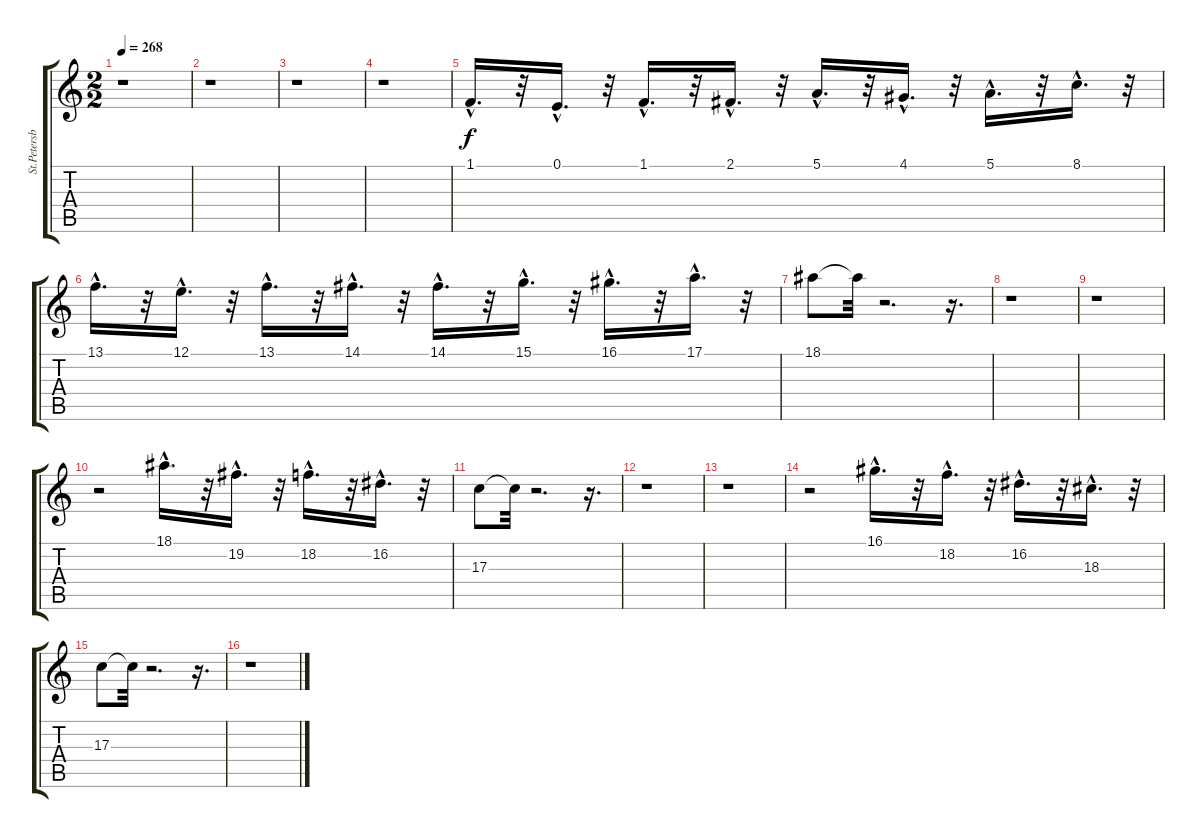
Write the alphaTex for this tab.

\track ("St.Petersburg" "St.Petersb") {instrument piccolo}
\staff {score tabs}
\tuning (E4 B3 G3 D3 A2 E2) {hide}
\ts (2 2)
\tempo 268
\clef g2
\ks c
r.1{dy f} |
r.1 |
r.1 |
r.1 |
1.1{hac}.16{d} r.32 0.1{hac}.16{d} r.32 1.1{hac}.16{d} r.32 2.1{hac}.16{d} r.32 5.1{hac}.16{d} r.32 4.1{hac}.16{d} r.32 5.1{hac}.16{d} r.32 8.1{hac}.16{d} r.32 |
13.1{hac}.16{d} r.32 12.1{hac}.16{d} r.32 13.1{hac}.16{d} r.32 14.1{hac}.16{d} r.32 14.1{hac}.16{d} r.32 15.1{hac}.16{d} r.32 16.1{hac}.16{d} r.32 17.1{hac}.16{d} r.32 |
18.1.8 18.1{t}.32 r.2{d} r.16{d} |
r.1 |
r.1 |
r.2 18.1{hac}.16{d} r.32 19.2{hac}.16{d} r.32 18.2{hac}.16{d} r.32 16.2{hac}.16{d} r.32 |
17.3.8 17.3{t}.32 r.2{d} r.16{d} |
r.1 |
r.1 |
r.2 16.1{hac}.16{d} r.32 18.2{hac}.16{d} r.32 16.2{hac}.16{d} r.32 18.3{hac}.16{d} r.32 |
17.3.8 17.3{t}.32 r.2{d} r.16{d} |
r.1
